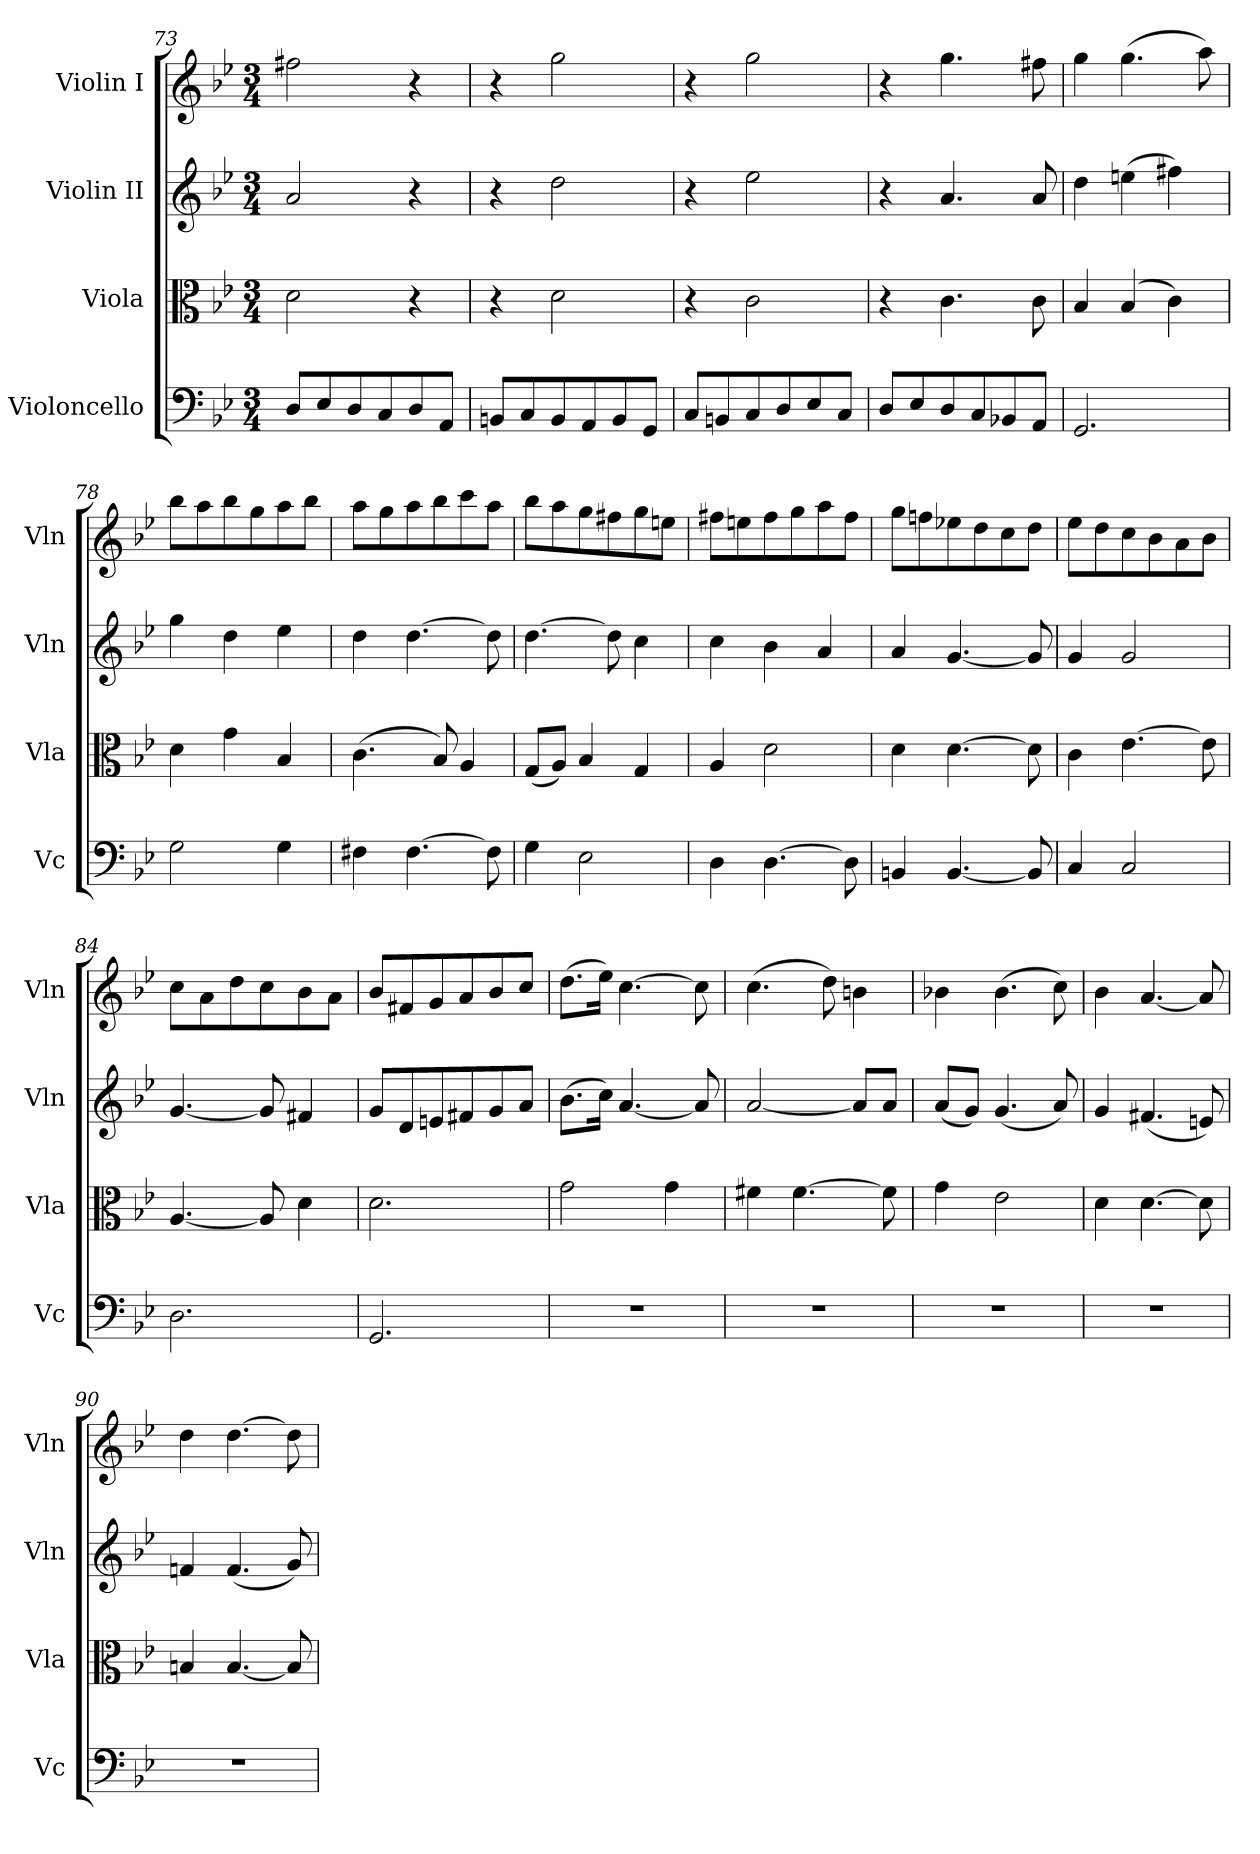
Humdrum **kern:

**kern	**kern	**kern	**kern
*part4	*part3	*part2	*part1
*staff4	*staff3	*staff2	*staff1
*I"Violoncello	*I"Viola	*I"Violin II	*I"Violin I
*I'Vc	*I'Vla	*I'Vln	*I'Vln
*clefF4	*clefC3	*clefG2	*clefG2
*k[b-e-]	*k[b-e-]	*k[b-e-]	*k[b-e-]
*M3/4	*M3/4	*M3/4	*M3/4
=73	=73	=73	=73
8D/L	2d\	2a/	2ff#X\
8E-/	.	.	.
8D/	.	.	.
8C/	.	.	.
8D/	4r	4r	4r
8AA/J	.	.	.
!!LO:PB:g=z
=74	=74	=74	=74
8BBn/L	4r	4r	4r
8C/	.	.	.
8BB/	2d\	2dd\	2gg\
8AA/	.	.	.
8BB/	.	.	.
8GG/J	.	.	.
=75	=75	=75	=75
8C/L	4r	4r	4r
8BBn/	.	.	.
8C/	2c\	2ee-\	2gg\
8D/	.	.	.
8E-/	.	.	.
8C/J	.	.	.
=76	=76	=76	=76
8D/L	4r	4r	4r
8E-/	.	.	.
8D/	4.c\	4.a/	4.gg\
8C/	.	.	.
8BB-X/	.	.	.
8AA/J	8c\	8a/	8ff#X\
=77	=77	=77	=77
2.GG/	4B-/	4dd\	4gg\
.	(>4B-/	(>4een\	(>4.gg\
.	4c\)	4ff#X\)	.
.	.	.	8aa\)
!!LO:LB:g=z
=78	=78	=78	=78
2G\	4d\	4gg\	8bb-\L
.	.	.	8aa\
.	4g\	4dd\	8bb-\
.	.	.	8gg\
4G\	4B-/	4ee-\	8aa\
.	.	.	8bb-\J
=79	=79	=79	=79
4F#X\	(>4.c\	4dd\	8aa\L
.	.	.	8gg\
[4.F#\	.	[4.dd\	8aa\
.	8B-/)	.	8bb-\
.	4A/	.	8ccc\
8F#\]	.	8dd\]	8aa\J
=80	=80	=80	=80
4G\	(<8G/L	[4.dd\	8bb-\L
.	8A/J)	.	8aa\
2E-\	4B-/	.	8gg\
.	.	8dd\]	8ff#X\
.	4G/	4cc\	8gg\
.	.	.	8een\J
=81	=81	=81	=81
4D\	4A/	4cc\	8ff#X\L
.	.	.	8een\
[4.D\	2d\	4b-\	8ff#\
.	.	.	8gg\
.	.	4a/	8aa\
8D\]	.	.	8ff#\J
!!LO:LB:g=z
=82	=82	=82	=82
4BBn/	4d\	4a/	8gg\L
.	.	.	8ffn\
[4.BB/	[4.d\	[4.g/	8ee-X\
.	.	.	8dd\
.	.	.	8cc\
8BB/]	8d\]	8g/]	8dd\J
=83	=83	=83	=83
4C/	4c\	4g/	8ee-\L
.	.	.	8dd\
2C/	[4.e-\	2g/	8cc\
.	.	.	8b-\
.	.	.	8a\
.	8e-\]	.	8b-\J
=84	=84	=84	=84
2.D\	[4.A/	[4.g/	8cc\L
.	.	.	8a\
.	.	.	8dd\
.	8A/]	8g/]	8cc\
.	4d\	4f#X/	8b-\
.	.	.	8a\J
=85	=85	=85	=85
2.GG/	2.d\	8g/L	8b-/L
.	.	8d/	8f#X/
.	.	8en/	8g/
.	.	8f#X/	8a/
.	.	8g/	8b-/
.	.	8a/J	8cc/J
!!LO:PB:g=z
=86	=86	=86	=86
2.r	2g\	(>8.b-\L	(>8.dd\L
.	.	16cc\Jk)	16ee-\Jk)
.	.	[4.a/	[4.cc\
.	4g\	.	.
.	.	8a/]	8cc\]
=87	=87	=87	=87
2.r	4f#X\	[2a/	(>4.cc\
.	[4.f#\	.	.
.	.	.	8dd\)
.	.	8a/L]	4bn\
.	8f#\]	8a/J	.
=88	=88	=88	=88
2.r	4g\	(<8a/L	4b-X\
.	.	8g/J)	.
.	2e-\	(<4.g/	(>4.b-\
.	.	8a/)	8cc\)
=89	=89	=89	=89
2.r	4d\	4g/	4b-\
.	[4.d\	(<4.f#X/	[4.a/
.	8d\]	8en/)	8a/]
!!LO:LB:g=z
=90	=90	=90	=90
2.r	4Bn/	4fn/	4dd\
.	[4.B/	(<4.f/	[4.dd\
.	8B/]	8g/)	8dd\]
=	=	=	=
*-	*-	*-	*-
